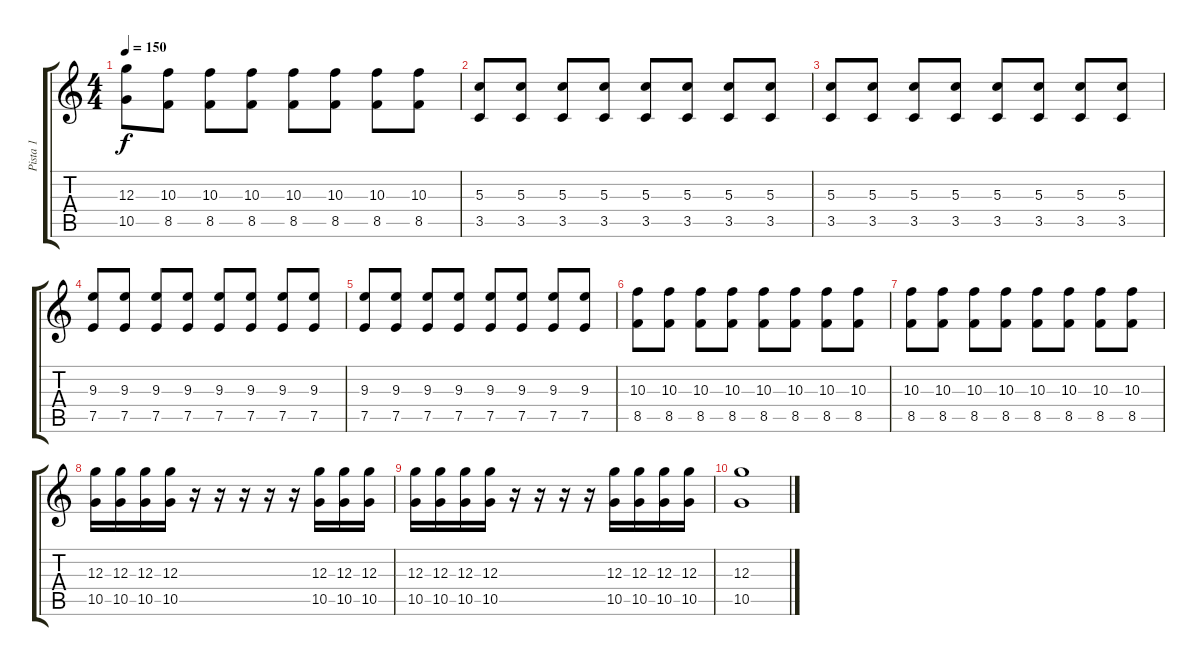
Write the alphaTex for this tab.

\track ("Pista 1" "Pista 1") {instrument distortionguitar}
\staff {score tabs}
\tuning (E4 B3 G3 D3 A2 E2) {hide}
\ts (4 4)
\tempo 150
\clef g2
\ks c
(12.3 10.5).8{dy f} (10.3 8.5).8 (10.3 8.5).8 (10.3 8.5).8 (10.3 8.5).8 (10.3 8.5).8 (10.3 8.5).8 (10.3 8.5).8 |
(5.3 3.5).8 (5.3 3.5).8 (5.3 3.5).8 (5.3 3.5).8 (5.3 3.5).8 (5.3 3.5).8 (5.3 3.5).8 (5.3 3.5).8 |
(5.3 3.5).8 (5.3 3.5).8 (5.3 3.5).8 (5.3 3.5).8 (5.3 3.5).8 (5.3 3.5).8 (5.3 3.5).8 (5.3 3.5).8 |
(9.3 7.5).8 (9.3 7.5).8 (9.3 7.5).8 (9.3 7.5).8 (9.3 7.5).8 (9.3 7.5).8 (9.3 7.5).8 (9.3 7.5).8 |
(9.3 7.5).8 (9.3 7.5).8 (9.3 7.5).8 (9.3 7.5).8 (9.3 7.5).8 (9.3 7.5).8 (9.3 7.5).8 (9.3 7.5).8 |
(10.3 8.5).8 (10.3 8.5).8 (10.3 8.5).8 (10.3 8.5).8 (10.3 8.5).8 (10.3 8.5).8 (10.3 8.5).8 (10.3 8.5).8 |
(10.3 8.5).8 (10.3 8.5).8 (10.3 8.5).8 (10.3 8.5).8 (10.3 8.5).8 (10.3 8.5).8 (10.3 8.5).8 (10.3 8.5).8 |
(12.3 10.5).16 (12.3 10.5).16 (12.3 10.5).16 (12.3 10.5).16 r.16 r.16 r.16 r.16 r.16 (12.3 10.5).16 (12.3 10.5).16 (12.3 10.5).16 |
(12.3 10.5).16 (12.3 10.5).16 (12.3 10.5).16 (12.3 10.5).16 r.16 r.16 r.16 r.16 (12.3 10.5).16 (12.3 10.5).16 (12.3 10.5).16 (12.3 10.5).16 |
(12.3 10.5).1
